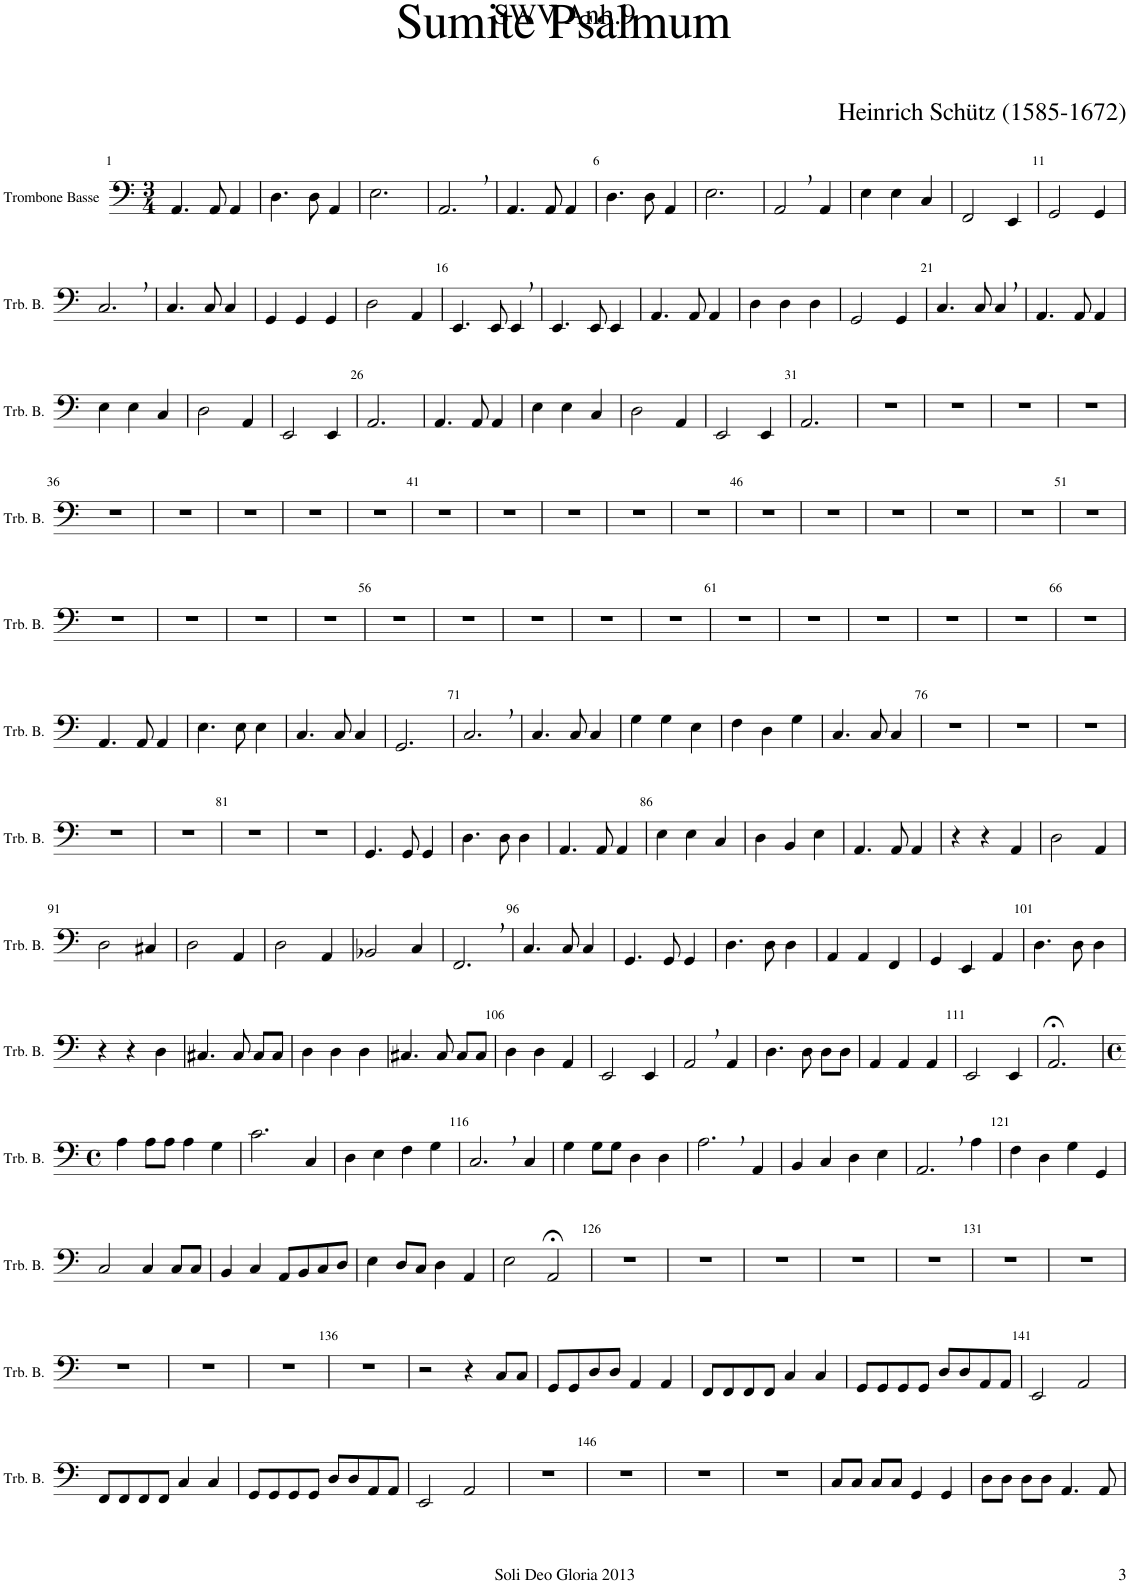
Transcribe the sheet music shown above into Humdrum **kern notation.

**kern
*part1
*staff1
*I"Trombone Basse
*I'Trb. B.
*clefF4
*k[]
*M3/4
=1
4.AA/
8AA/
4AA/
=2
4.D\
8D\
4AA/
=3
2.E\
=4
2.AA,/
=5
4.AA/
8AA/
4AA/
=6
4.D\
8D\
4AA/
=7
2.E\
=8
2AA,/
4AA/
=9
4E\
4E\
4C/
=10
2FF/
4EE/
=11
2GG/
4GG/
!!LO:LB:g=z
=12
2.C,/
=13
4.C/
8C/
4C/
=14
4GG/
4GG/
4GG/
=15
2D\
4AA/
=16
4.EE/
8EE/
4EE,/
=17
4.EE/
8EE/
4EE/
=18
4.AA/
8AA/
4AA/
=19
4D\
4D\
4D\
=20
2GG/
4GG/
=21
4.C/
8C/
4C,/
=22
4.AA/
8AA/
4AA/
!!LO:LB:g=z
=23
4E\
4E\
4C/
=24
2D\
4AA/
=25
2EE/
4EE/
=26
2.AA/
=27
4.AA/
8AA/
4AA/
=28
4E\
4E\
4C/
=29
2D\
4AA/
=30
2EE/
4EE/
=31
2.AA/
=32
2.r
=33
2.r
=34
2.r
=35
2.r
!!LO:LB:g=z
=36
2.r
=37
2.r
=38
2.r
=39
2.r
=40
2.r
=41
2.r
=42
2.r
=43
2.r
=44
2.r
=45
2.r
=46
2.r
=47
2.r
=48
2.r
=49
2.r
=50
2.r
=51
2.r
!!LO:LB:g=z
=52
2.r
=53
2.r
=54
2.r
=55
2.r
=56
2.r
=57
2.r
=58
2.r
=59
2.r
=60
2.r
=61
2.r
=62
2.r
=63
2.r
=64
2.r
=65
2.r
=66
2.r
!!LO:LB:g=z
=67
4.AA/
8AA/
4AA/
=68
4.E\
8E\
4E\
=69
4.C/
8C/
4C/
=70
2.GG/
=71
2.C,/
=72
4.C/
8C/
4C/
=73
4G\
4G\
4E\
=74
4F\
4D\
4G\
=75
4.C/
8C/
4C/
=76
2.r
=77
2.r
=78
2.r
!!LO:LB:g=z
=79
2.r
=80
2.r
=81
2.r
=82
2.r
=83
4.GG/
8GG/
4GG/
=84
4.D\
8D\
4D\
=85
4.AA/
8AA/
4AA/
=86
4E\
4E\
4C/
=87
4D\
4BB/
4E\
=88
4.AA/
8AA/
4AA/
=89
4r
4r
4AA/
=90
2D\
4AA/
!!LO:LB:g=z
=91
2D\
4C#X/
=92
2D\
4AA/
=93
2D\
4AA/
=94
2BB-X/
4C/
=95
2.FF,/
=96
4.C/
8C/
4C/
=97
4.GG/
8GG/
4GG/
=98
4.D\
8D\
4D\
=99
4AA/
4AA/
4FF/
=100
4GG/
4EE/
4AA/
=101
4.D\
8D\
4D\
!!LO:LB:g=z
=102
4r
4r
4D\
=103
4.C#X/
8C#/
8C#/L
8C#/J
=104
4D\
4D\
4D\
=105
4.C#X/
8C#/
8C#/L
8C#/J
=106
4D\
4D\
4AA/
=107
2EE/
4EE/
=108
2AA,/
4AA/
=109
4.D\
8D\
8D\L
8D\J
=110
4AA/
4AA/
4AA/
=111
2EE/
4EE/
=112
2.AA;</
!!LO:LB:g=z
=113
*M4/4
*met(c)
4A\
8A\L
8A\J
4A\
4G\
=114
2.c\
4C/
=115
4D\
4E\
4F\
4G\
=116
2.C,/
4C/
=117
4G\
8G\L
8G\J
4D\
4D\
=118
2.A,\
4AA/
=119
4BB/
4C/
4D\
4E\
=120
2.AA,/
4A\
=121
4F\
4D\
4G\
4GG/
!!LO:LB:g=z
=122
2C/
4C/
8C/L
8C/J
=123
4BB/
4C/
8AA/L
8BB/
8C/
8D/J
=124
4E\
8D/L
8C/J
4D\
4AA/
=125
2E\
2AA;</
=126
1r
=127
1r
=128
1r
=129
1r
=130
1r
=131
1r
=132
1r
!!LO:LB:g=z
=133
1r
=134
1r
=135
1r
=136
1r
=137
2r
4r
8C/L
8C/J
=138
8GG/L
8GG/
8D/
8D/J
4AA/
4AA/
=139
8FF/L
8FF/
8FF/
8FF/J
4C/
4C/
=140
8GG/L
8GG/
8GG/
8GG/J
8D/L
8D/
8AA/
8AA/J
=141
2EE/
2AA/
!!LO:LB:g=z
=142
8FF/L
8FF/
8FF/
8FF/J
4C/
4C/
=143
8GG/L
8GG/
8GG/
8GG/J
8D/L
8D/
8AA/
8AA/J
=144
2EE/
2AA/
=145
1r
=146
1r
=147
1r
=148
1r
=149
8C/L
8C/J
8C/L
8C/J
4GG/
4GG/
=150
8D\L
8D\J
8D\L
8D\J
4.AA/
8AA/
=
*-
